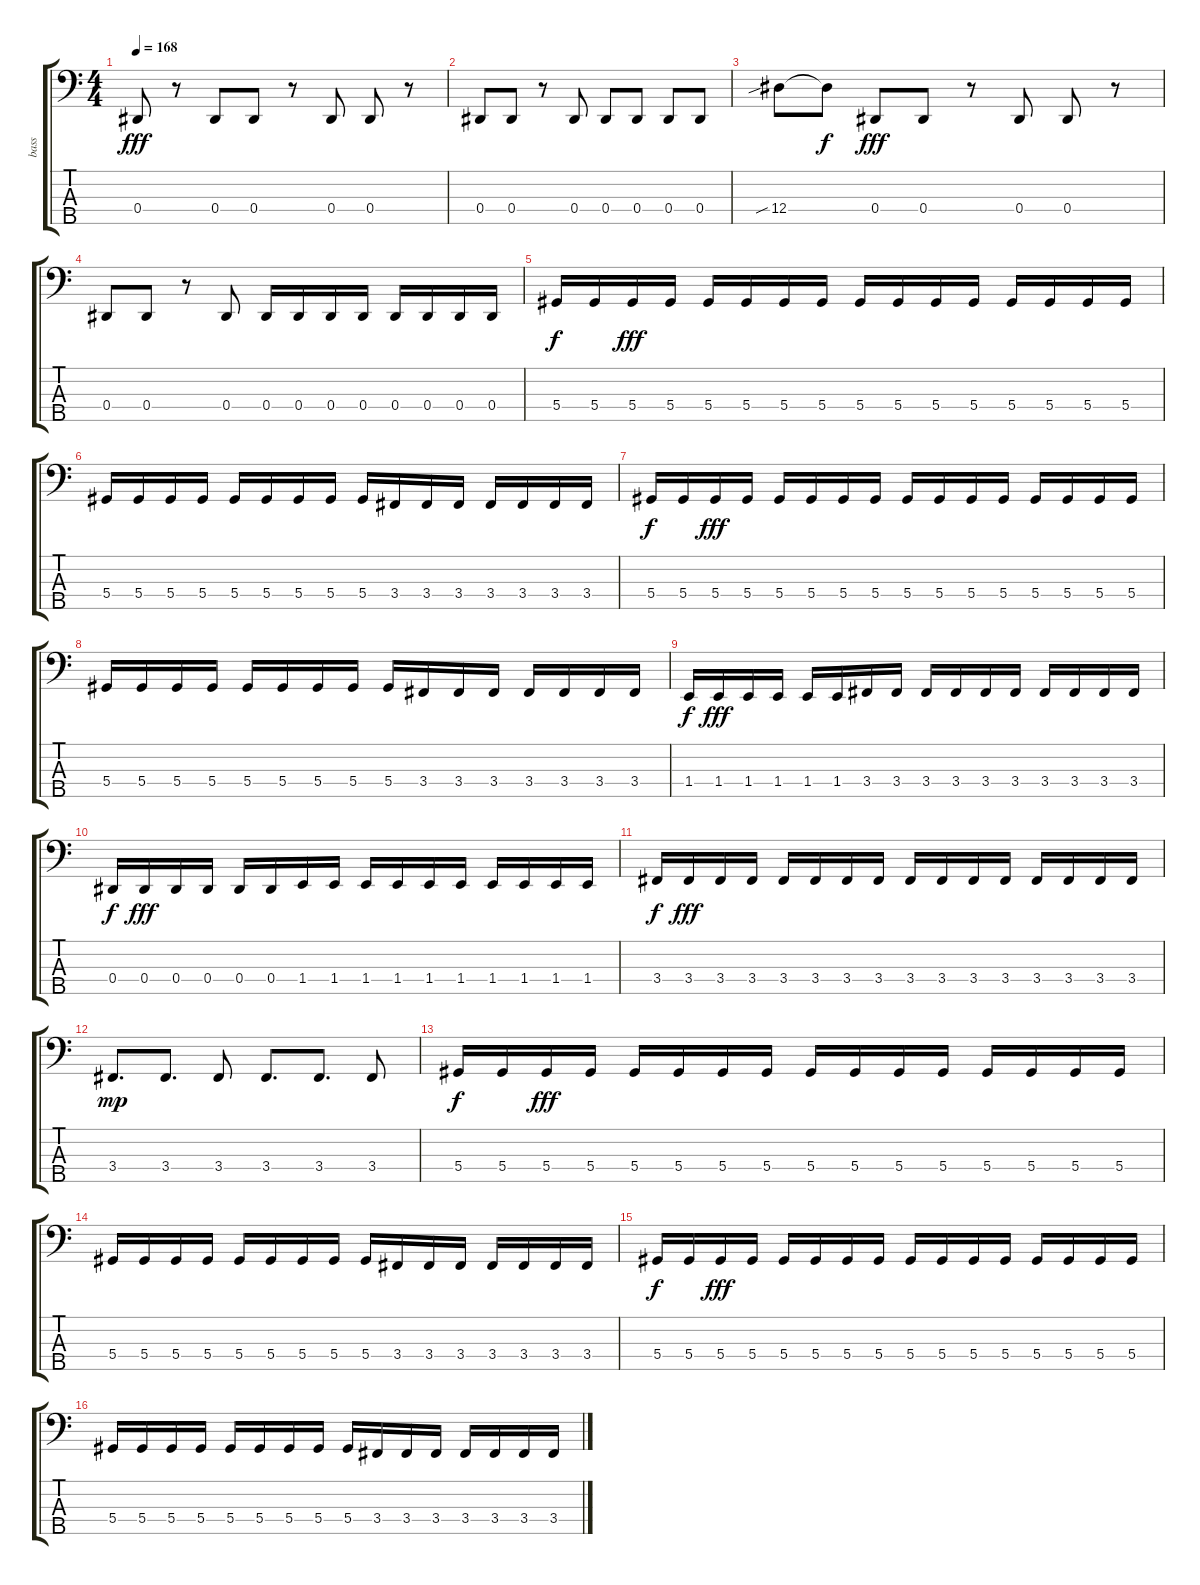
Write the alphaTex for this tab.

\track ("bass" "bass") {instrument electricbassfinger}
\staff {score tabs}
\tuning (Gb2 Db2 Ab1 Eb1 Bb0) {hide}
\ts (4 4)
\tempo 168
\clef f4
\ks c
0.4.8{dy fff} r.8 0.4.8 0.4.8 r.8 0.4.8 0.4.8 r.8 |
0.4.8 0.4.8 r.8 0.4.8 0.4.8 0.4.8 0.4.8 0.4.8 |
12.4{sib}.8 12.4{t}.8{dy f} 0.4.8{dy fff} 0.4.8 r.8 0.4.8 0.4.8 r.8 |
0.4.8 0.4.8 r.8 0.4.8 0.4.16 0.4.16 0.4.16 0.4.16 0.4.16 0.4.16 0.4.16 0.4.16 |
5.4.16{dy f} 5.4.16 5.4.16{dy fff} 5.4.16 5.4.16 5.4.16 5.4.16 5.4.16 5.4.16 5.4.16 5.4.16 5.4.16 5.4.16 5.4.16 5.4.16 5.4.16 |
5.4.16 5.4.16 5.4.16 5.4.16 5.4.16 5.4.16 5.4.16 5.4.16 5.4.16 3.4.16 3.4.16 3.4.16 3.4.16 3.4.16 3.4.16 3.4.16 |
5.4.16{dy f} 5.4.16 5.4.16{dy fff} 5.4.16 5.4.16 5.4.16 5.4.16 5.4.16 5.4.16 5.4.16 5.4.16 5.4.16 5.4.16 5.4.16 5.4.16 5.4.16 |
5.4.16 5.4.16 5.4.16 5.4.16 5.4.16 5.4.16 5.4.16 5.4.16 5.4.16 3.4.16 3.4.16 3.4.16 3.4.16 3.4.16 3.4.16 3.4.16 |
1.4.16{dy f} 1.4.16{dy fff} 1.4.16 1.4.16 1.4.16 1.4.16 3.4.16 3.4.16 3.4.16 3.4.16 3.4.16 3.4.16 3.4.16 3.4.16 3.4.16 3.4.16 |
0.4.16{dy f} 0.4.16{dy fff} 0.4.16 0.4.16 0.4.16 0.4.16 1.4.16 1.4.16 1.4.16 1.4.16 1.4.16 1.4.16 1.4.16 1.4.16 1.4.16 1.4.16 |
3.4.16{dy f} 3.4.16{dy fff} 3.4.16 3.4.16 3.4.16 3.4.16 3.4.16 3.4.16 3.4.16 3.4.16 3.4.16 3.4.16 3.4.16 3.4.16 3.4.16 3.4.16 |
3.4.8{d dy mp instrument electricbasspick} 3.4.8{d} 3.4.8 3.4.8{d} 3.4.8{d} 3.4.8 |
5.4.16{dy f instrument electricbassfinger} 5.4.16 5.4.16{dy fff} 5.4.16 5.4.16 5.4.16 5.4.16 5.4.16 5.4.16 5.4.16 5.4.16 5.4.16 5.4.16 5.4.16 5.4.16 5.4.16 |
5.4.16 5.4.16 5.4.16 5.4.16 5.4.16 5.4.16 5.4.16 5.4.16 5.4.16 3.4.16 3.4.16 3.4.16 3.4.16 3.4.16 3.4.16 3.4.16 |
5.4.16{dy f} 5.4.16 5.4.16{dy fff} 5.4.16 5.4.16 5.4.16 5.4.16 5.4.16 5.4.16 5.4.16 5.4.16 5.4.16 5.4.16 5.4.16 5.4.16 5.4.16 |
5.4.16 5.4.16 5.4.16 5.4.16 5.4.16 5.4.16 5.4.16 5.4.16 5.4.16 3.4.16 3.4.16 3.4.16 3.4.16 3.4.16 3.4.16 3.4.16
